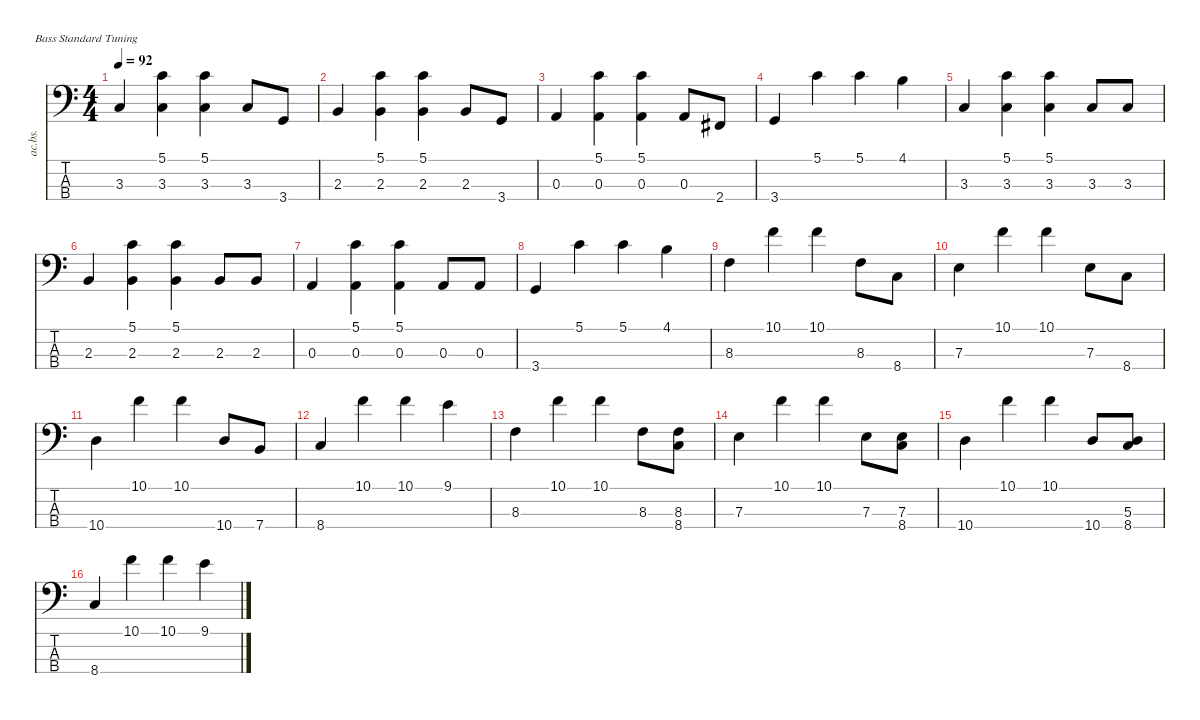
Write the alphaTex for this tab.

\defaultSystemsLayout 4
\hideDynamics
\bracketExtendMode nobrackets
\otherSystemsTrackNameOrientation horizontal
\track ("castle" "ac.bs.") {instrument acousticbass}
\staff {score tabs}
\tuning (G2 D2 A1 E1)
\ts (4 4)
\tempo 92
\clef f4
\ks c
3.3.4{dy f beam Up} (5.1 3.3).4{beam Down} (5.1 3.3).4{beam Down} 3.3.8{beam Up} 3.4.8{beam Up} |
2.3.4{beam Up} (5.1 2.3).4{beam Down} (5.1 2.3).4{beam Down} 2.3.8{beam Up} 3.4.8{beam Up} |
0.3.4{beam Up} (5.1 0.3).4{beam Down} (5.1 0.3).4{beam Down} 0.3.8{beam Up} 2.4{acc #}.8{beam Up} |
3.4.4{beam Up} 5.1.4{beam Down} 5.1.4{beam Down} 4.1.4{beam Down} |
3.3.4{beam Up} (5.1 3.3).4{beam Down} (5.1 3.3).4{beam Down} 3.3.8{beam Up} 3.3.8{beam Up} |
2.3.4{beam Up} (5.1 2.3).4{beam Down} (5.1 2.3).4{beam Down} 2.3.8{beam Up} 2.3.8{beam Up} |
0.3.4{beam Up} (5.1 0.3).4{beam Down} (5.1 0.3).4{beam Down} 0.3.8{beam Up} 0.3.8{beam Up} |
3.4.4{beam Up} 5.1.4{beam Down} 5.1.4{beam Down} 4.1.4{beam Down} |
8.3.4{beam Down} 10.1.4{beam Down} 10.1.4{beam Down} 8.3.8{beam Down} 8.4.8{beam Down} |
7.3.4{beam Down} 10.1.4{beam Down} 10.1.4{beam Down} 7.3.8{beam Down} 8.4.8{beam Down} |
10.4.4{beam Down} 10.1.4{beam Down} 10.1.4{beam Down} 10.4.8{beam Up} 7.4.8{beam Up} |
8.4.4{beam Up} 10.1.4{beam Down} 10.1.4{beam Down} 9.1.4{beam Down} |
8.3.4{beam Down} 10.1.4{beam Down} 10.1.4{beam Down} 8.3.8{beam Down} (8.3 8.4).8{beam Down} |
7.3.4{beam Down} 10.1.4{beam Down} 10.1.4{beam Down} 7.3.8{beam Down} (7.3 8.4).8{beam Down} |
10.4.4{beam Down} 10.1.4{beam Down} 10.1.4{beam Down} 10.4.8{beam Up} (5.3 8.4).8{beam Up} |
8.4.4{beam Up} 10.1.4{beam Down} 10.1.4{beam Down} 9.1.4{beam Down}
